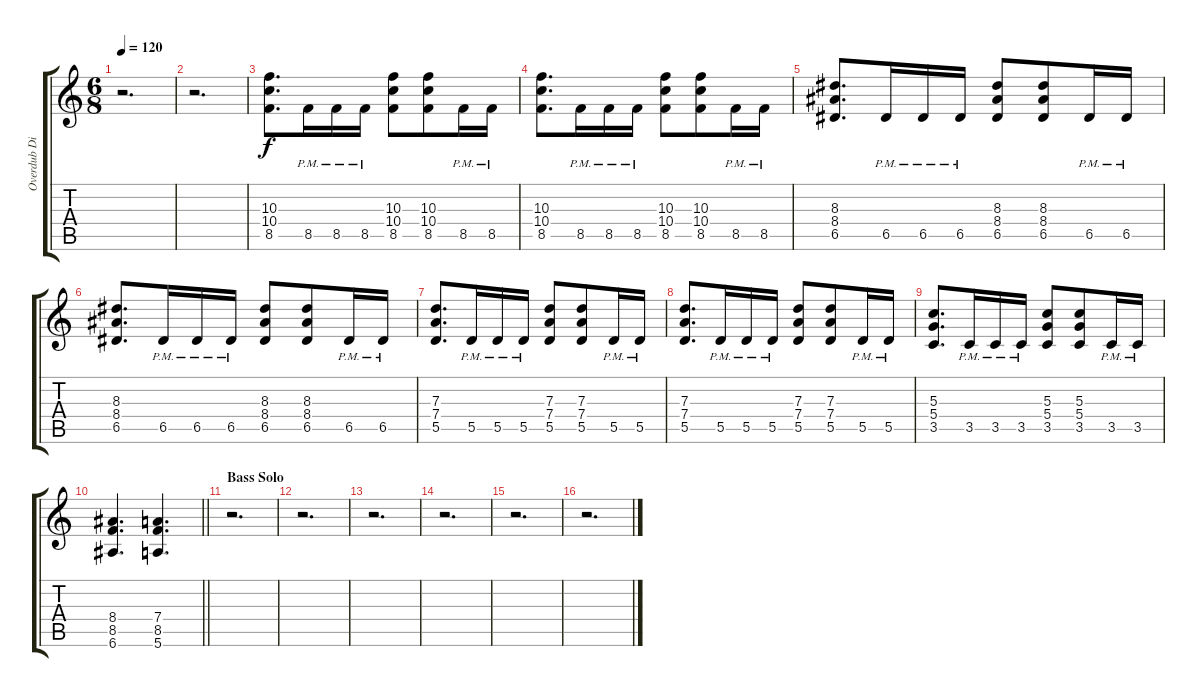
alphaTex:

\track ("Overdub Dist." "Overdub Di") {instrument overdrivenguitar}
\staff {score tabs}
\tuning (E4 B3 G3 D3 A2 E2) {hide}
\ts (6 8)
\tempo 120
\clef g2
\ks c
r.2{d dy f} |
r.2{d} |
(10.3 10.4 8.5).8{d} 8.5{pm}.16 8.5{pm}.16 8.5{pm}.16 (10.3 10.4 8.5).8 (10.3 10.4 8.5).8 8.5{pm}.16 8.5{pm}.16 |
(10.3 10.4 8.5).8{d} 8.5{pm}.16 8.5{pm}.16 8.5{pm}.16 (10.3 10.4 8.5).8 (10.3 10.4 8.5).8 8.5{pm}.16 8.5{pm}.16 |
(8.3 8.4 6.5).8{d} 6.5{pm}.16 6.5{pm}.16 6.5{pm}.16 (8.3 8.4 6.5).8 (8.3 8.4 6.5).8 6.5{pm}.16 6.5{pm}.16 |
(8.3 8.4 6.5).8{d} 6.5{pm}.16 6.5{pm}.16 6.5{pm}.16 (8.3 8.4 6.5).8 (8.3 8.4 6.5).8 6.5{pm}.16 6.5{pm}.16 |
(7.3 7.4 5.5).8{d} 5.5{pm}.16 5.5{pm}.16 5.5{pm}.16 (7.3 7.4 5.5).8 (7.3 7.4 5.5).8 5.5{pm}.16 5.5{pm}.16 |
(7.3 7.4 5.5).8{d} 5.5{pm}.16 5.5{pm}.16 5.5{pm}.16 (7.3 7.4 5.5).8 (7.3 7.4 5.5).8 5.5{pm}.16 5.5{pm}.16 |
(5.3 5.4 3.5).8{d} 3.5{pm}.16 3.5{pm}.16 3.5{pm}.16 (5.3 5.4 3.5).8 (5.3 5.4 3.5).8 3.5{pm}.16 3.5{pm}.16 |
\barLineRight lightlight
(8.4 8.5 6.6).4{d} (7.4 8.5 5.6).4{d} |
\section ("" "Bass Solo")
r.2{d} |
r.2{d} |
r.2{d} |
r.2{d} |
r.2{d} |
r.2{d}
